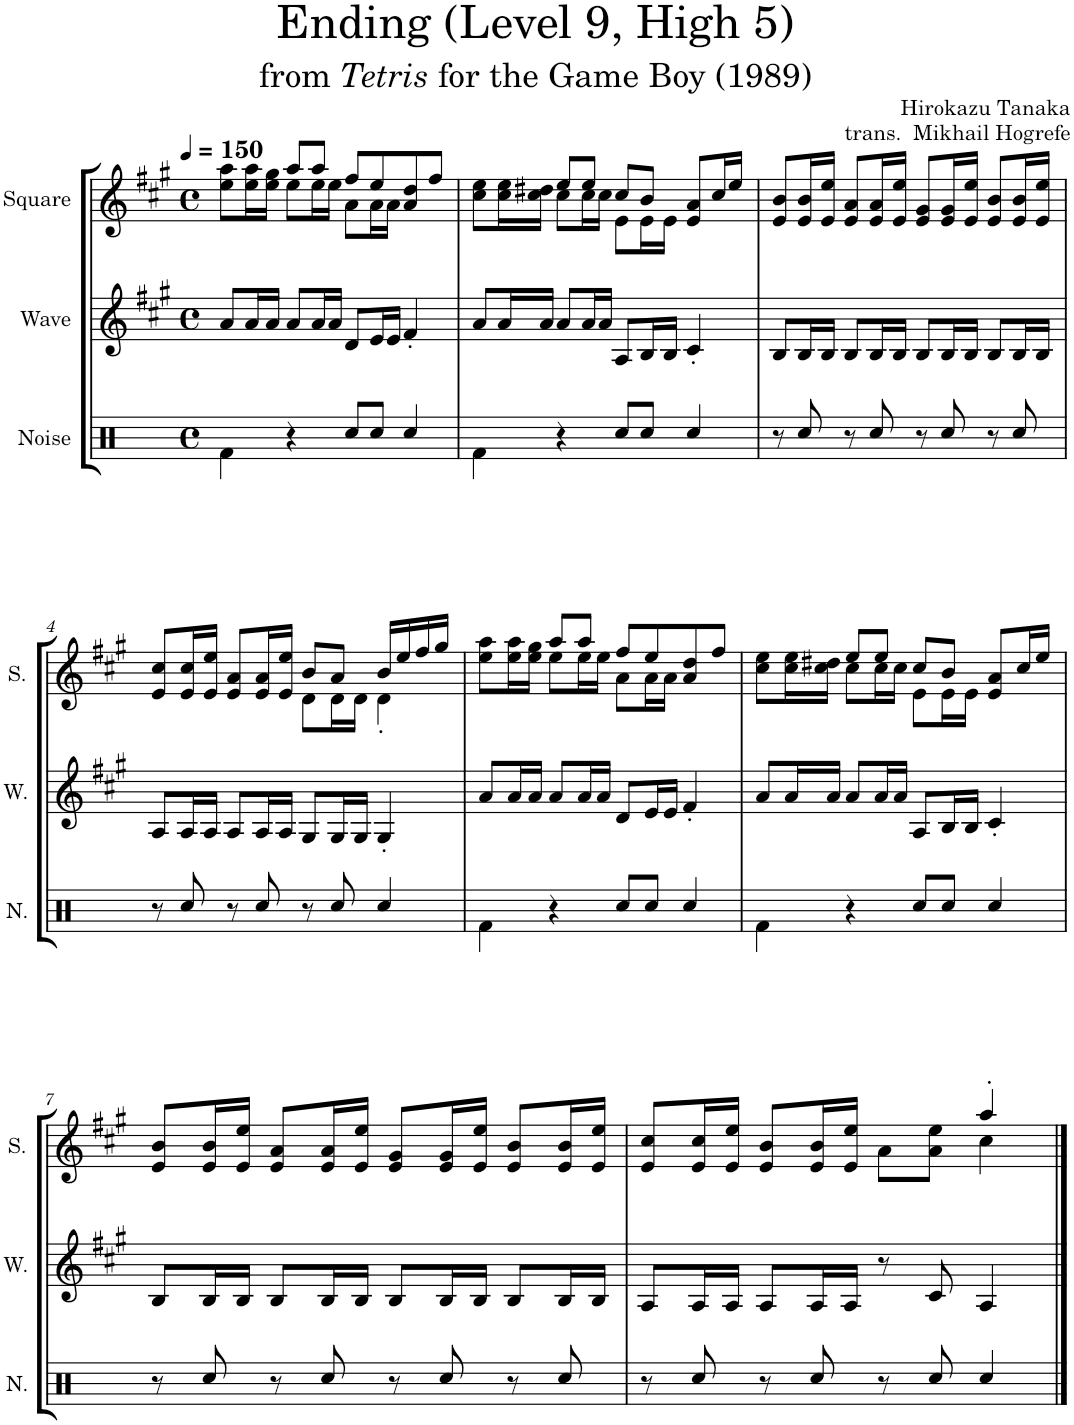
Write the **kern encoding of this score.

**kern	**kern	**kern
*part3	*part2	*part1
*staff3	*staff2	*staff1
*I"Noise	*I"Wave	*I"Square
*I'N.	*I'W.	*I'S.
*clefX	*clefG2	*clefG2
*k[]	*k[f#c#g#]	*k[f#c#g#]
*M4/4	*M4/4	*M4/4
*met(c)	*met(c)	*met(c)
*MM150	*MM150	*MM150
=1	=1	=1
*	*	*^
4Rf\	8a/L	8ee\ 8aa\L	4ryy
.	16a/L	16ee\ 16aa\L	.
.	16a/JJ	16ee\ 16gg#\JJ	.
4r	8a/L	8aa/L	8ee\L
.	16a/L	8aa/J	16ee\L
.	16a/JJ	.	16ee\JJ
8Rcc/L	8d/L	8ff#/L	8a\L
8Rcc/J	16e/L	8ee/	16a\L
.	16e/JJ	.	16a\JJ
4Rcc/	4f#'/	8a/ 8dd/	4ryy
.	.	8ff#/J	.
=2	=2	=2	=2
4Rf\	8a/L	8cc#\ 8ee\L	4ryy
.	16a/L	16cc#\ 16ee\L	.
.	16a/JJ	16cc#\ 16dd#X\JJ	.
4r	8a/L	8ee/L	8cc#\L
.	16a/L	8ee/J	16cc#\L
.	16a/JJ	.	16cc#\JJ
8Rcc/L	8A/L	8cc#/L	8e\L
8Rcc/J	16B/L	8b/J	16e\L
.	16B/JJ	.	16e\JJ
4Rcc/	4c#'/	8e/ 8a/L	4ryy
.	.	16cc#/L	.
.	.	16ee/JJ	.
*	*	*v	*v
=3	=3	=3
8r	8B/L	8e/ 8b/L
8Rcc/	16B/L	16e/ 16b/L
.	16B/JJ	16e/ 16ee/JJ
8r	8B/L	8e/ 8a/L
8Rcc/	16B/L	16e/ 16a/L
.	16B/JJ	16e/ 16ee/JJ
8r	8B/L	8e/ 8g#/L
8Rcc/	16B/L	16e/ 16g#/L
.	16B/JJ	16e/ 16ee/JJ
8r	8B/L	8e/ 8b/L
8Rcc/	16B/L	16e/ 16b/L
.	16B/JJ	16e/ 16ee/JJ
!!LO:LB:g=z
=4	=4	=4
*	*	*^
8r	8A/L	8e/ 8cc#/L	2ryy
8Rcc/	16A/L	16e/ 16cc#/L	.
.	16A/JJ	16e/ 16ee/JJ	.
8r	8A/L	8e/ 8a/L	.
8Rcc/	16A/L	16e/ 16a/L	.
.	16A/JJ	16e/ 16ee/JJ	.
8r	8G#/L	8b/L	8d\L
8Rcc/	16G#/L	8a/J	16d\L
.	16G#/JJ	.	16d\JJ
4Rcc/	4G#'/	16b/LL	4d'\
.	.	16ee/	.
.	.	16ff#/	.
.	.	16gg#/JJ	.
=5	=5	=5	=5
4Rf\	8a/L	8ee\ 8aa\L	4ryy
.	16a/L	16ee\ 16aa\L	.
.	16a/JJ	16ee\ 16gg#\JJ	.
4r	8a/L	8aa/L	8ee\L
.	16a/L	8aa/J	16ee\L
.	16a/JJ	.	16ee\JJ
8Rcc/L	8d/L	8ff#/L	8a\L
8Rcc/J	16e/L	8ee/	16a\L
.	16e/JJ	.	16a\JJ
4Rcc/	4f#'/	8a/ 8dd/	4ryy
.	.	8ff#/J	.
=6	=6	=6	=6
4Rf\	8a/L	8cc#\ 8ee\L	4ryy
.	16a/L	16cc#\ 16ee\L	.
.	16a/JJ	16cc#\ 16dd#X\JJ	.
4r	8a/L	8ee/L	8cc#\L
.	16a/L	8ee/J	16cc#\L
.	16a/JJ	.	16cc#\JJ
8Rcc/L	8A/L	8cc#/L	8e\L
8Rcc/J	16B/L	8b/J	16e\L
.	16B/JJ	.	16e\JJ
4Rcc/	4c#'/	8e/ 8a/L	4ryy
.	.	16cc#/L	.
.	.	16ee/JJ	.
*	*	*v	*v
!!LO:LB:g=z
=7	=7	=7
8r	8B/L	8e/ 8b/L
8Rcc/	16B/L	16e/ 16b/L
.	16B/JJ	16e/ 16ee/JJ
8r	8B/L	8e/ 8a/L
8Rcc/	16B/L	16e/ 16a/L
.	16B/JJ	16e/ 16ee/JJ
8r	8B/L	8e/ 8g#/L
8Rcc/	16B/L	16e/ 16g#/L
.	16B/JJ	16e/ 16ee/JJ
8r	8B/L	8e/ 8b/L
8Rcc/	16B/L	16e/ 16b/L
.	16B/JJ	16e/ 16ee/JJ
=8	=8	=8
*	*	*^
8r	8A/L	8e/ 8cc#/L	2.ryy
8Rcc/	16A/L	16e/ 16cc#/L	.
.	16A/JJ	16e/ 16ee/JJ	.
8r	8A/L	8e/ 8b/L	.
8Rcc/	16A/L	16e/ 16b/L	.
.	16A/JJ	16e/ 16ee/JJ	.
8r	8r	8a\L	.
8Rcc/	8c#/	8a\ 8ee\J	.
4Rcc/	4A/	4aa'/	4cc#\
*	*	*v	*v
==	==	==
*-	*-	*-
